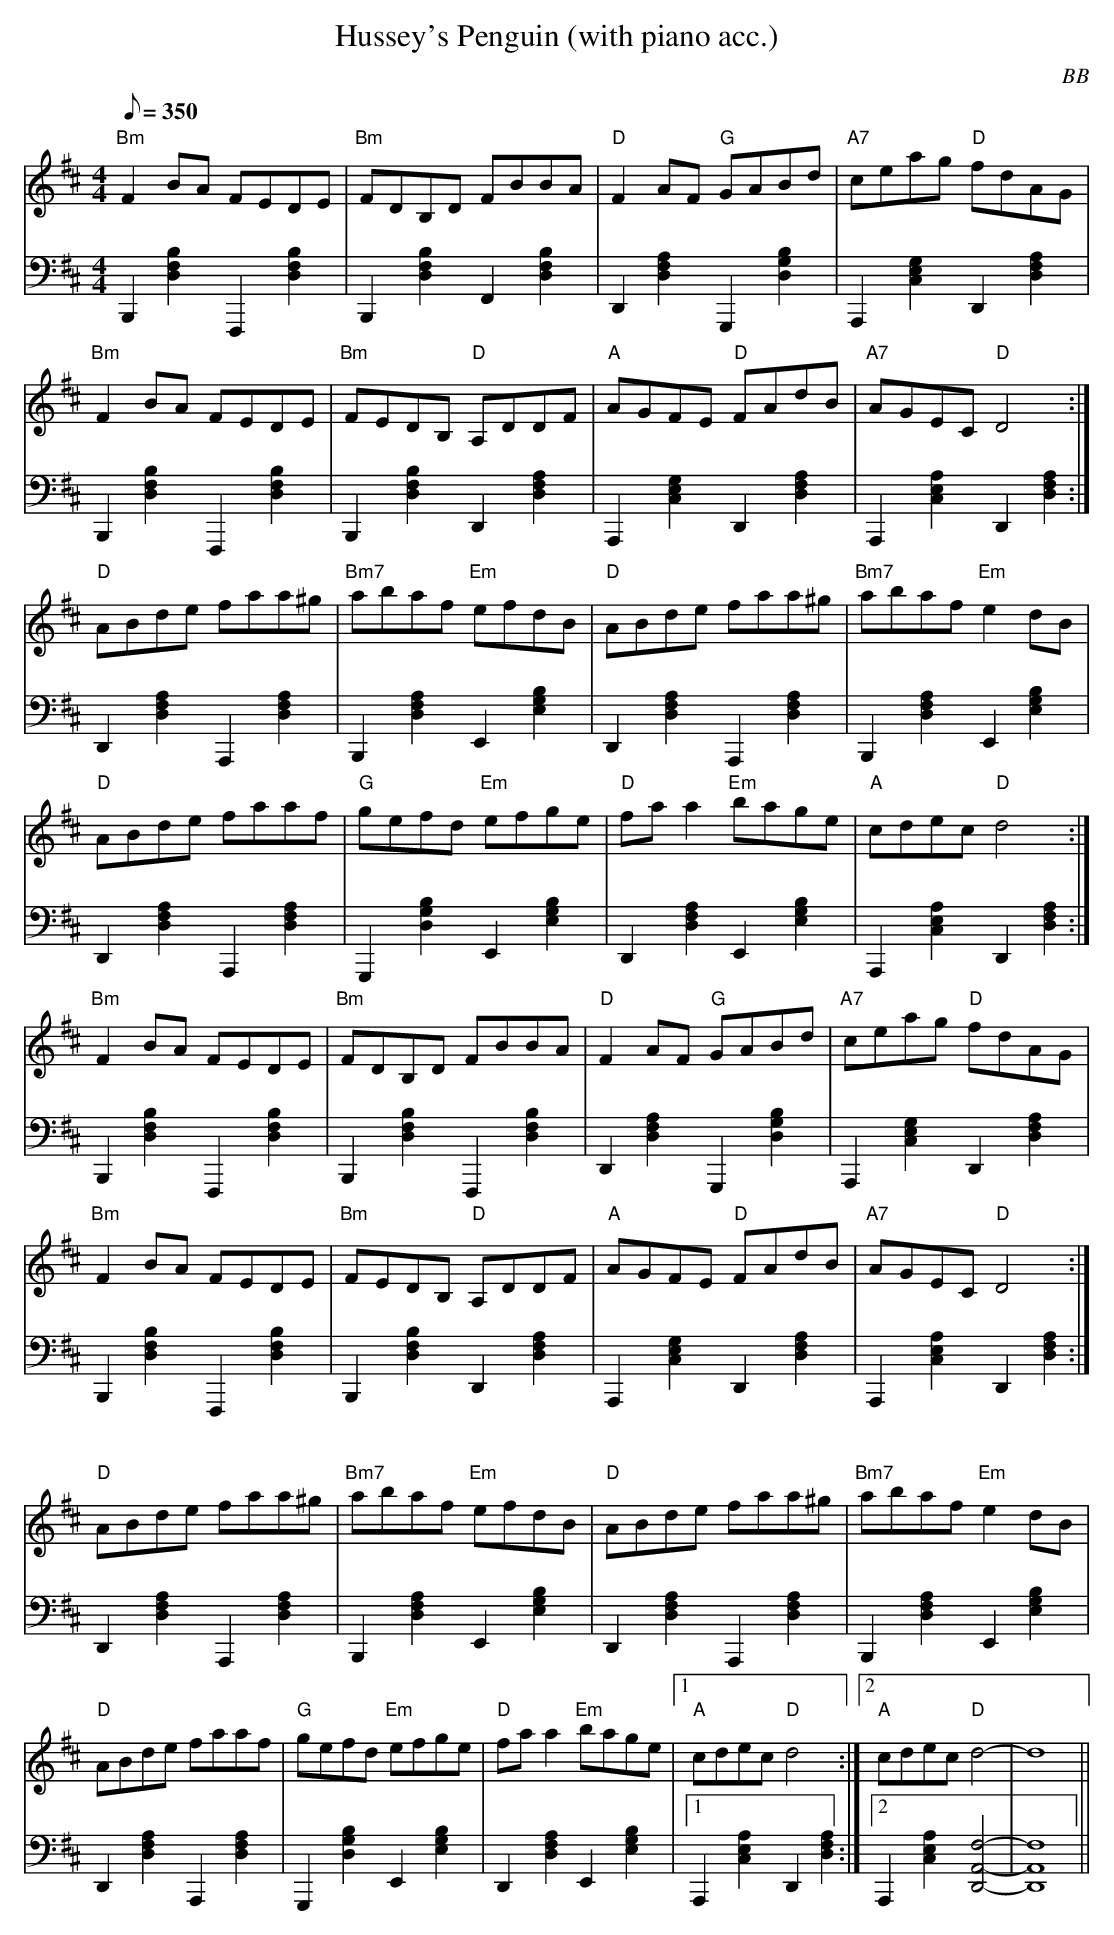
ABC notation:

X:1
T: Hussey's Penguin (with piano acc.)
C: BB
L: 1/8
Q: 1/8=350
M: 4/4
V: 1 program 1 110 %fiddle
V: 2 volume=70 clef=bass m=D program 1 01
K: D
[V:1] "Bm"F2 BA FEDE | "Bm"FDB,D FBBA | "D"F2 AF "G"GABd | "A7"ceag "D"fdAG |
[V:2] B,,2[F2B2D2]F,,2[F2D2B2]| B,,2[F2B2D2]F,2[F2D2B2]|D,2[A2D2F2]G,,2[G2D2B2]|\
A,,2[G2C2E2]D,2[A2D2F2]|
[V:1] "Bm"F2 BA FEDE | "Bm"FEDB, "D"A,DDF | "A"AGFE "D"FAdB | "A7"AGEC "D"D4 :|
[V:2] B,,2[F2B2D2]F,,2[F2D2B2]|B,,2[F2B2D2]D,2[A2D2F2]|A,,2[G2E2C2]D,2[D2A2F2]|\
A,,2[A2C2E2]D,2[D2A2F2]:|
[V:1] "D"ABde faa^g | "Bm7"abaf "Em"efdB | "D"ABde faa^g | "Bm7"abaf "Em"e2 dB |
[V:2] D,2[D2A2F2]A,,2[D2F2A2]|B,,2[F2A2D2]E,2[B2E2G2]|D,2[D2A2F2]A,,2[D2F2A2]|\
B,,2[F2A2D2]E,2[B2E2G2]|
[V:1] "D"ABde faaf | "G"gefd "Em"efge | "D"fa a2 "Em"bage | "A"cdec "D"d4 :|
[V:2] D,2[D2A2F2]A,,2[D2F2A2]|G,,2[G2D2B2]E,2[B2E2G2]|D,2[D2A2F2]E,2[B2E2G2]|\
A,,2[A2E2C2]D,2[D2A2F2]:|
[V:1] "Bm"F2 BA FEDE | "Bm"FDB,D FBBA | "D"F2 AF "G"GABd | "A7"ceag "D"fdAG |
[V:2] B,,2[F2B2D2]F,,2[F2D2B2]| B,,2[F2B2D2]F,,2[F2D2B2]|D,2[A2D2F2]G,,2[G2D2B2]|\
A,,2[G2C2E2]D,2[A2D2F2]|
[V:1] "Bm"F2 BA FEDE | "Bm"FEDB, "D"A,DDF | "A"AGFE "D"FAdB | "A7"AGEC "D"D4 :|
[V:2] B,,2[F2B2D2]F,,2[F2D2B2]|B,,2[F2B2D2]D,2[A2D2F2]|A,,2[G2E2C2]D,2[D2A2F2]|\
A,,2[A2C2E2]D,2[D2A2F2]:|
[V:1] "D"ABde faa^g | "Bm7"abaf "Em"efdB | "D"ABde faa^g | "Bm7"abaf "Em"e2 dB |
[V:2] D,2[D2A2F2]A,,2[D2F2A2]|B,,2[F2A2D2]E,2[B2E2G2]|D,2[D2A2F2]A,,2[D2F2A2]|\
B,,2[F2A2D2]E,2[B2E2G2]|
[V:1] "D"ABde faaf | "G"gefd "Em"efge | "D"fa a2 "Em"bage |1 "A"cdec "D"d4 :|2\
"A"cdec "D"d4-|d8||
[V:2] D,2[D2A2F2]A,,2[D2F2A2]|G,,2[G2D2B2]E,2[B2E2G2]|D,2[D2A2F2]E,2[B2E2G2]|1\
A,,2[A2E2C2]D,2[D2A2F2]:|2 A,,2[A2E2C2][D,4-A,4-F4-]|[D,8A,8F8]||
